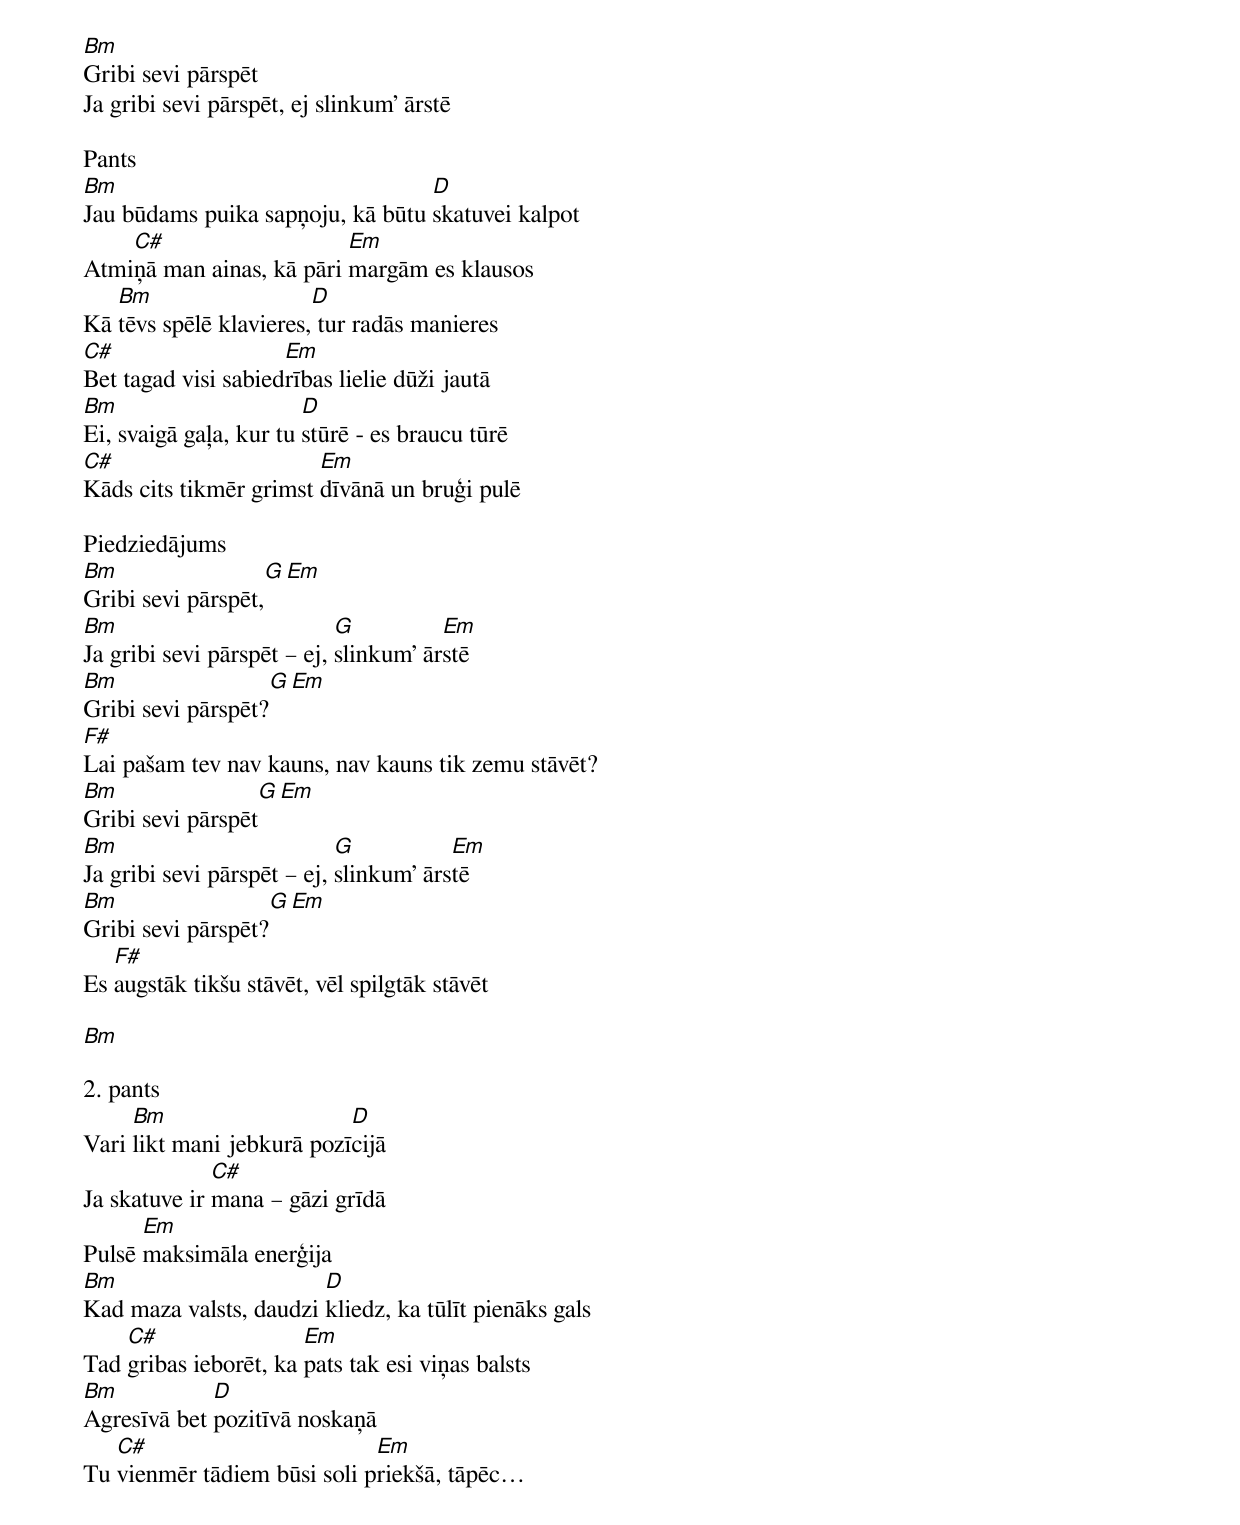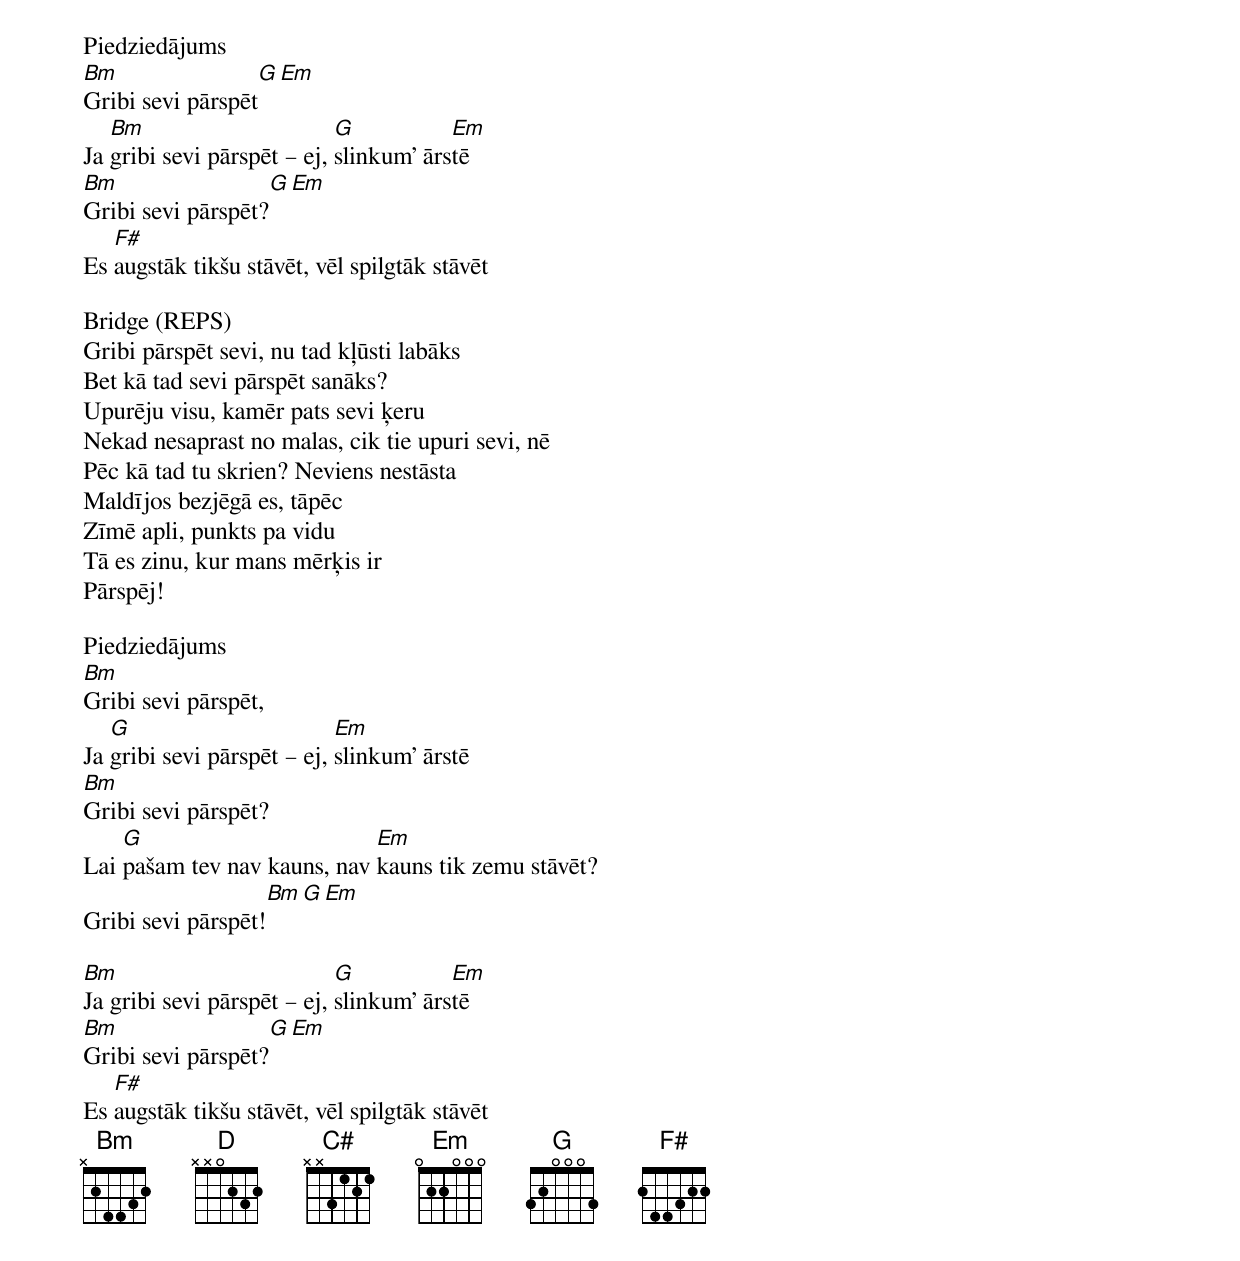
Bm
Gribi sevi pārspēt
Ja gribi sevi pārspēt, ej slinkum’ ārstē

Pants
Bm                                D
Jau būdams puika sapņoju, kā būtu skatuvei kalpot
    C#                    Em
Atmiņā man ainas, kā pāri margām es klausos
   Bm                   D
Kā tēvs spēlē klavieres, tur radās manieres
C#                   Em
Bet tagad visi sabiedrības lielie dūži jautā
Bm                      D
Ei, svaigā gaļa, kur tu stūrē - es braucu tūrē
C#                      Em
Kāds cits tikmēr grimst dīvānā un bruģi pulē

Piedziedājums
Bm                 G Em
Gribi sevi pārspēt,
Bm                          G          Em
Ja gribi sevi pārspēt – ej, slinkum’ ārstē
Bm                 G Em
Gribi sevi pārspēt?
F#
Lai pašam tev nav kauns, nav kauns tik zemu stāvēt?
Bm                 G Em
Gribi sevi pārspēt
Bm                          G           Em
Ja gribi sevi pārspēt – ej, slinkum’ ārstē
Bm                 G Em
Gribi sevi pārspēt?
   F#
Es augstāk tikšu stāvēt, vēl spilgtāk stāvēt

Bm

2. pants
     Bm                    D
Vari likt mani jebkurā pozīcijā
              C#
Ja skatuve ir mana – gāzi grīdā
      Em
Pulsē maksimāla enerģija
Bm                      D
Kad maza valsts, daudzi kliedz, ka tūlīt pienāks gals
    C#                 Em
Tad gribas ieborēt, ka pats tak esi viņas balsts
Bm           D
Agresīvā bet pozitīvā noskaņā
   C#                        Em
Tu vienmēr tādiem būsi soli priekšā, tāpēc…

Piedziedājums
Bm                 G Em
Gribi sevi pārspēt
   Bm                       G           Em
Ja gribi sevi pārspēt – ej, slinkum’ ārstē
Bm                  G Em
Gribi sevi pārspēt?
   F#
Es augstāk tikšu stāvēt, vēl spilgtāk stāvēt

Bridge (REPS)
Gribi pārspēt sevi, nu tad kļūsti labāks
Bet kā tad sevi pārspēt sanāks?
Upurēju visu, kamēr pats sevi ķeru
Nekad nesaprast no malas, cik tie upuri sevi, nē
Pēc kā tad tu skrien? Neviens nestāsta
Maldījos bezjēgā es, tāpēc
Zīmē apli, punkts pa vidu
Tā es zinu, kur mans mērķis ir
Pārspēj!

Piedziedājums
Bm
Gribi sevi pārspēt,
   G                        Em
Ja gribi sevi pārspēt – ej, slinkum’ ārstē
Bm
Gribi sevi pārspēt?
    G                        Em
Lai pašam tev nav kauns, nav kauns tik zemu stāvēt?
                   Bm   G   Em
Gribi sevi pārspēt!

Bm                          G           Em
Ja gribi sevi pārspēt – ej, slinkum’ ārstē
Bm                  G  Em
Gribi sevi pārspēt?
   F#
Es augstāk tikšu stāvēt, vēl spilgtāk stāvēt
